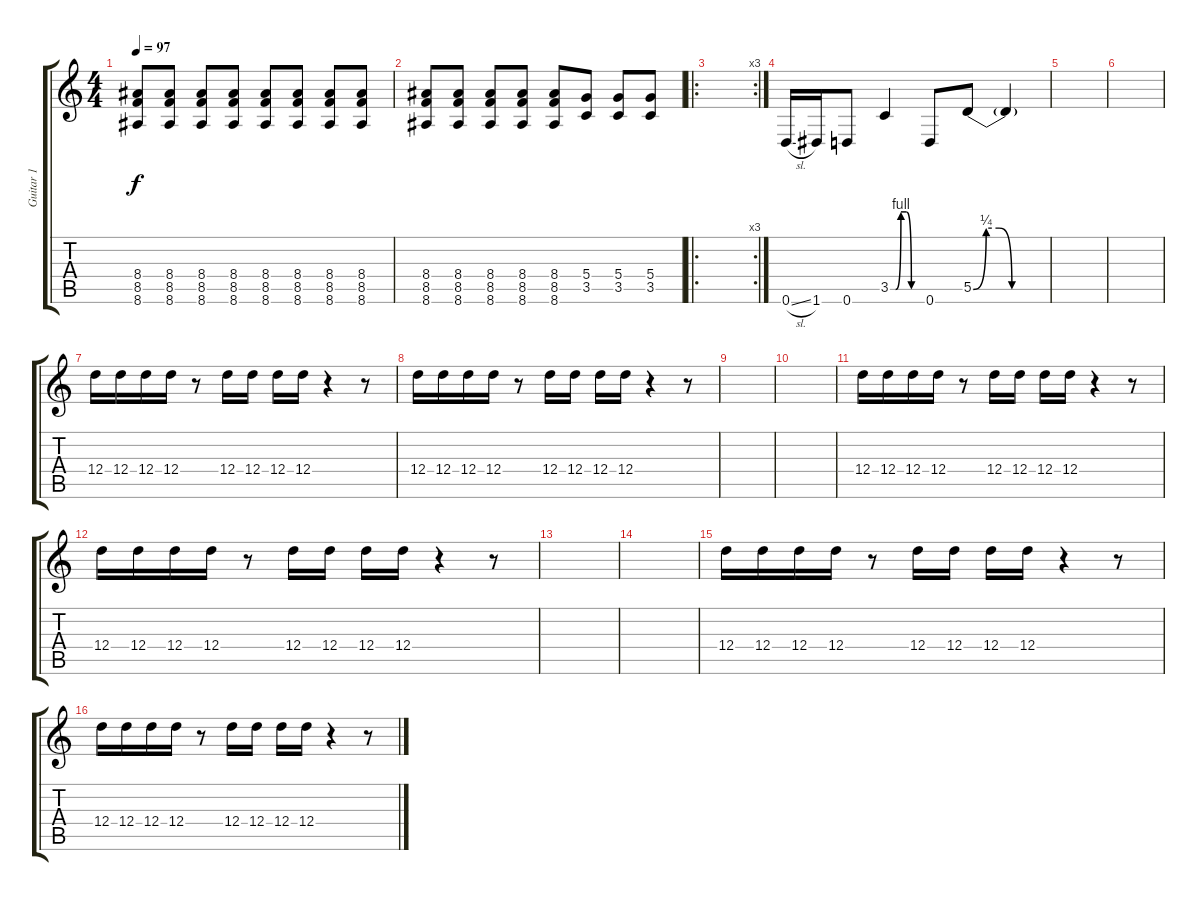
\track ("Guitar 1" "Guitar 1") {instrument distortionguitar}
\staff {score tabs}
\tuning (E4 B3 G3 D3 A2 D2) {hide}
\ts (4 4)
\tempo 97
\clef g2
\ks c
(8.4 8.5 8.6).8{dy f} (8.4 8.5 8.6).8 (8.4 8.5 8.6).8 (8.4 8.5 8.6).8 (8.4 8.5 8.6).8 (8.4 8.5 8.6).8 (8.4 8.5 8.6).8 (8.4 8.5 8.6).8 |
(8.4 8.5 8.6).8 (8.4 8.5 8.6).8 (8.4 8.5 8.6).8 (8.4 8.5 8.6).8 (8.4 8.5 8.6).8 (5.4 3.5).8 (5.4 3.5).8 (5.4 3.5).8 |
\ro
\rc 3
|
0.6{sl}.16 1.6.16 0.6.8 3.5{be (custom 0 0 10 0 20 4 30 4 40 0 60 0)}.4 0.6.8 5.5{be (custom 0 0 10 1 20 1 30 0 60 0)}.8 5.5{t}.4 |
|
|
12.4.16 12.4.16 12.4.16 12.4.16 r.8 12.4.16 12.4.16 12.4.16 12.4.16 r.4 r.8 |
12.4.16 12.4.16 12.4.16 12.4.16 r.8 12.4.16 12.4.16 12.4.16 12.4.16 r.4 r.8 |
|
|
12.4.16 12.4.16 12.4.16 12.4.16 r.8 12.4.16 12.4.16 12.4.16 12.4.16 r.4 r.8 |
12.4.16 12.4.16 12.4.16 12.4.16 r.8 12.4.16 12.4.16 12.4.16 12.4.16 r.4 r.8 |
|
|
12.4.16 12.4.16 12.4.16 12.4.16 r.8 12.4.16 12.4.16 12.4.16 12.4.16 r.4 r.8 |
12.4.16 12.4.16 12.4.16 12.4.16 r.8 12.4.16 12.4.16 12.4.16 12.4.16 r.4 r.8
